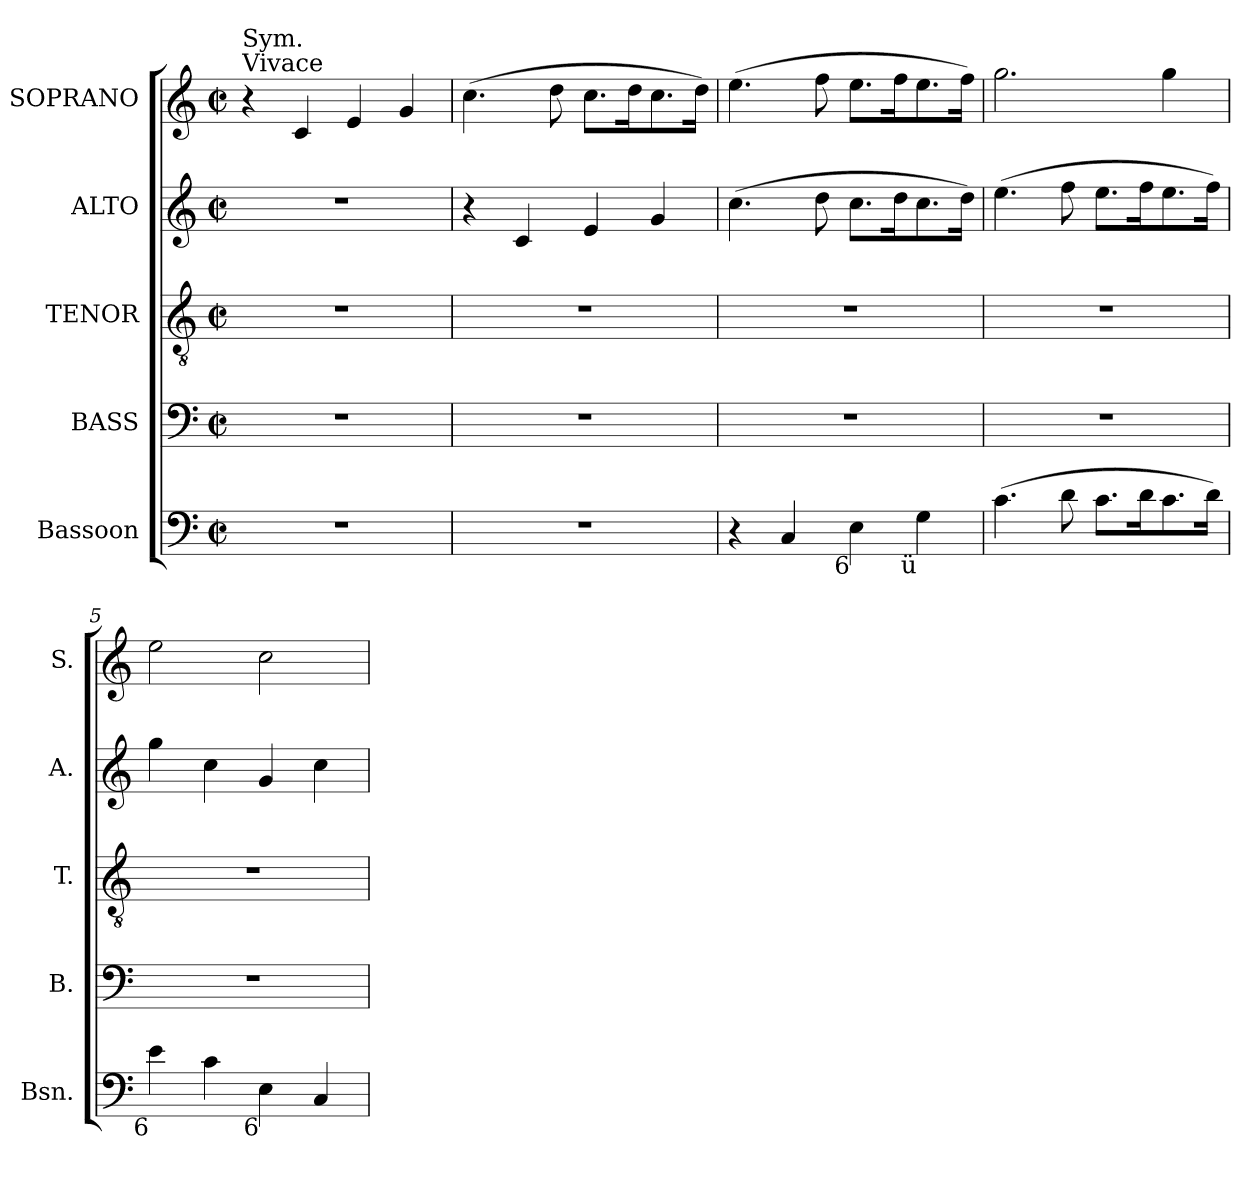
**kern	**kern	**kern	**kern	**kern
*part5	*part4	*part3	*part2	*part1
*staff5	*staff4	*staff3	*staff2	*staff1
*I"Bassoon	*I"BASS	*I"TENOR	*I"ALTO	*I"SOPRANO
*I'Bsn.	*I'B.	*I'T.	*I'A.	*I'S.
!!LO:PB:g=z
*clefF4	*clefF4	*clefGv2	*clefG2	*clefG2
*	*	*ITrd7c12	*	*
*k[]	*k[]	*k[]	*k[]	*k[]
*C:	*C:	*C:	*C:	*C:
*M2/2	*M2/2	*M2/2	*M2/2	*M2/2
*met(c|)	*met(c|)	*met(c|)	*met(c|)	*met(c|)
=1	=1	=1	=1	=1
!	!	!	!	!LO:TX:a:t=Vivace
!	!	!	!	!LO:TX:t=Sym.
1r	1r	1r	1r	4r
.	.	.	.	4ci/
.	.	.	.	4ei/
.	.	.	.	4gi/
=2	=2	=2	=2	=2
1r	1r	1r	4r	(4.cci\
.	.	.	4ci/	.
.	.	.	.	8ddi\
.	.	.	4ei/	8.cci\L
.	.	.	.	16ddi\K
.	.	.	4gi/	8.cci\
.	.	.	.	16ddi\Jk)
=3	=3	=3	=3	=3
4r	1r	1r	(4.cci\	(4.eei\
4Ci/	.	.	.	.
.	.	.	8ddi\	8ffi\
!LO:TX:b:rj:t=6	!	!	!	!
4Ei\	.	.	8.cci\L	8.eei\L
.	.	.	16ddi\K	16ffi\K
!LO:TX:b:rj:t=ü	!	!	!	!
4Gi\	.	.	8.cci\	8.eei\
.	.	.	16ddi\Jk)	16ffi\Jk)
=4	=4	=4	=4	=4
(4.ci\	1r	1r	(4.eei\	2.ggi\
8di\	.	.	8ffi\	.
8.ci\L	.	.	8.eei\L	.
16di\K	.	.	16ffi\K	.
8.ci\	.	.	8.eei\	4ggi\
16di\Jk)	.	.	16ffi\Jk)	.
=5	=5	=5	=5	=5
!LO:TX:b:rj:t=6	!	!	!	!
4ei\	1r	1r	4ggi\	2eei\
4ci\	.	.	4cci\	.
!LO:TX:b:rj:t=6	!	!	!	!
4Ei\	.	.	4gi/	2cci\
4Ci/	.	.	4cci\	.
=	=	=	=	=
*-	*-	*-	*-	*-
